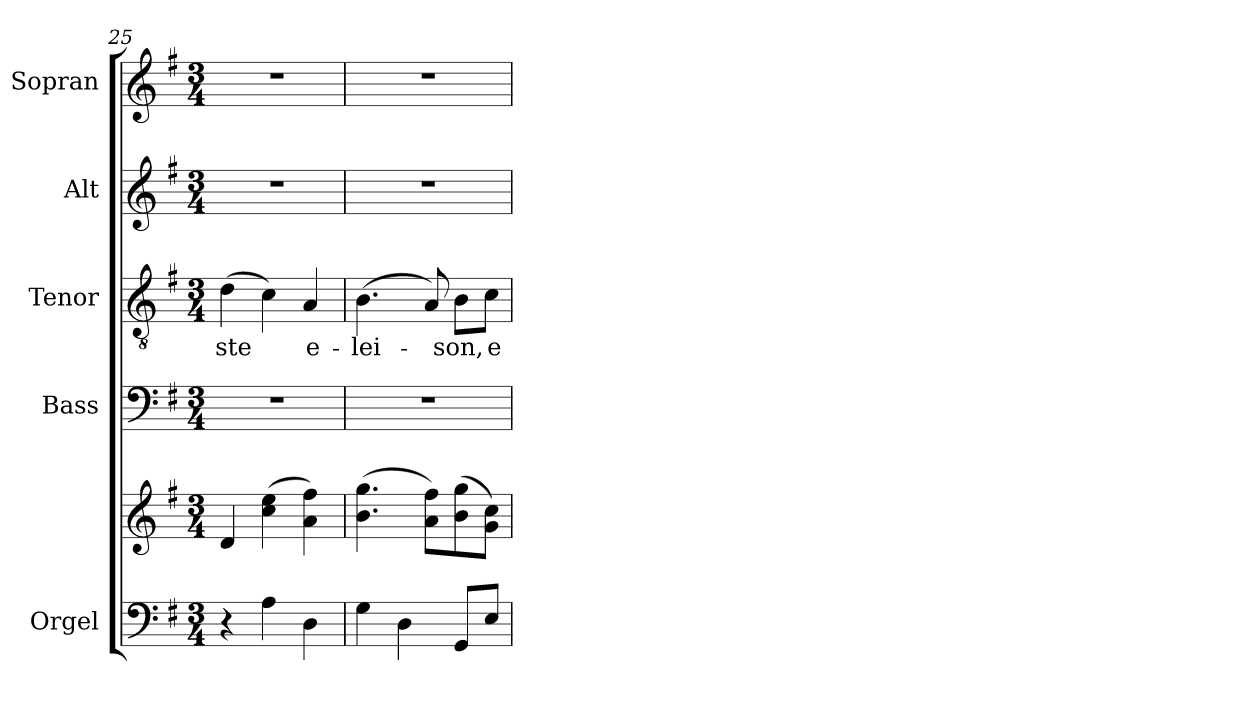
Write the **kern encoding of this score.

**kern	**kern	**kern	**kern	**text	**kern	**kern
*part5	*part5	*part4	*part3	*part3	*part2	*part1
*staff6	*staff5	*staff4	*staff3	*staff3	*staff2	*staff1
*I"Orgel	*	*I"Bass	*I"Tenor	*	*I"Alt	*I"Sopran
*I'Org.	*	*I'B.	*I'T.	*	*I'A.	*I'S.
*clefF4	*clefG2	*clefF4	*clefGv2	*	*clefG2	*clefG2
*k[f#]	*k[f#]	*k[f#]	*k[f#]	*	*k[f#]	*k[f#]
*G:	*G:	*G:	*G:	*	*G:	*G:
*M3/4	*M3/4	*M3/4	*M3/4	*	*M3/4	*M3/4
=25	=25	=25	=25	=25	=25	=25
!	!	!	!	!LO:LY:b	!	!
4r	4d/	2.r	(>4d\	-ste	2.r	2.r
4A\	(>4cc\ 4ee\	.	4c\)	.	.	.
!	!	!	!	!LO:LY:b	!	!
4D\	4a\ 4ff#\)	.	4A/	e-	.	.
!!LO:PB:g=z
=26	=26	=26	=26	=26	=26	=26
!	!	!	!	!LO:LY:b	!	!
4G\	(>4.b\ 4.gg\	2.r	(>4.B\	-lei-	2.r	2.r
4D\	.	.	.	.	.	.
.	8a\ 8ff#\L)	.	8A/)	.	.	.
!	!	!	!	!LO:LY:b	!	!
8GG/L	(>8b\ 8gg\	.	8B\L	-son,	.	.
!	!	!	!	!LO:LY:b	!	!
8E/J	8g\ 8cc\J)	.	8c\J	e-	.	.
=	=	=	=	=	=	=
*-	*-	*-	*-	*-	*-	*-
